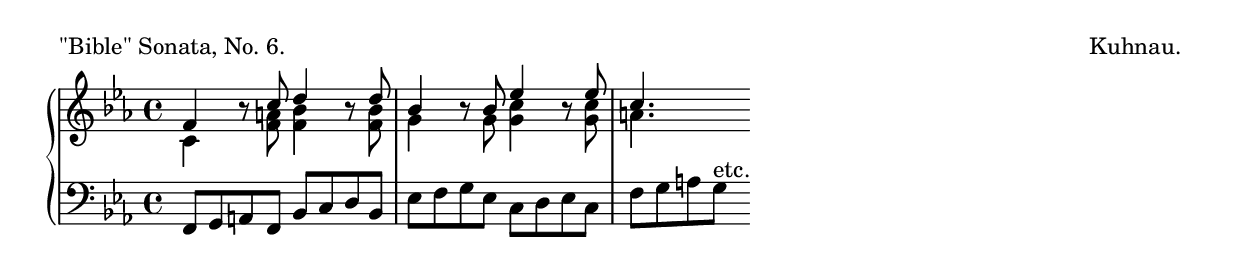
\version "2.6.3"
\include "english.ly"

global = {
  \key ef \major
  \time 4/4
}

i = \context Staff \relative c' {
  \context Voice = "i"
  \voiceOne
  f4 b8\rest c8 d4 b8\rest d8 | bf4 b8\rest bf8 ef4 b8\rest ef8 | c4. s8
  }

ii = \context Staff \relative c' {
  \context Voice = "ii"
  \voiceTwo
  c4 s8 <f a>8 <f bf>4 s8 <f bf>8 | g4 s8 g8 <g c>4 s8 <g c>8 | a4. s8
}

iii = \context Staff \relative c {
  \context Voice = "iii"
  \voiceOne
  f,8 g8 a8 f8 bf8 c8 d8 bf8 | \stemDown ef8 f8 g8 ef8 c8 d8 ef8 c8 | f8 g8 a8 g8^"etc."
}

\score {
  \context PianoStaff <<
    \context Staff = "treble" <<
      \global
      \clef treble
      \i
      \ii
    >>
    \context Staff = "bass" <<
      \global
      \clef bass
      \iii
    >>
  >>
  \header {
    piece = "\"Bible\" Sonata, No. 6."
    opus = "Kuhnau."
   }
  \layout {
    indent = 0.0\cm
    \context {
      \Score
       \remove Bar_number_engraver
    }
  }
  \midi { \tempo 4 = 100}
}
